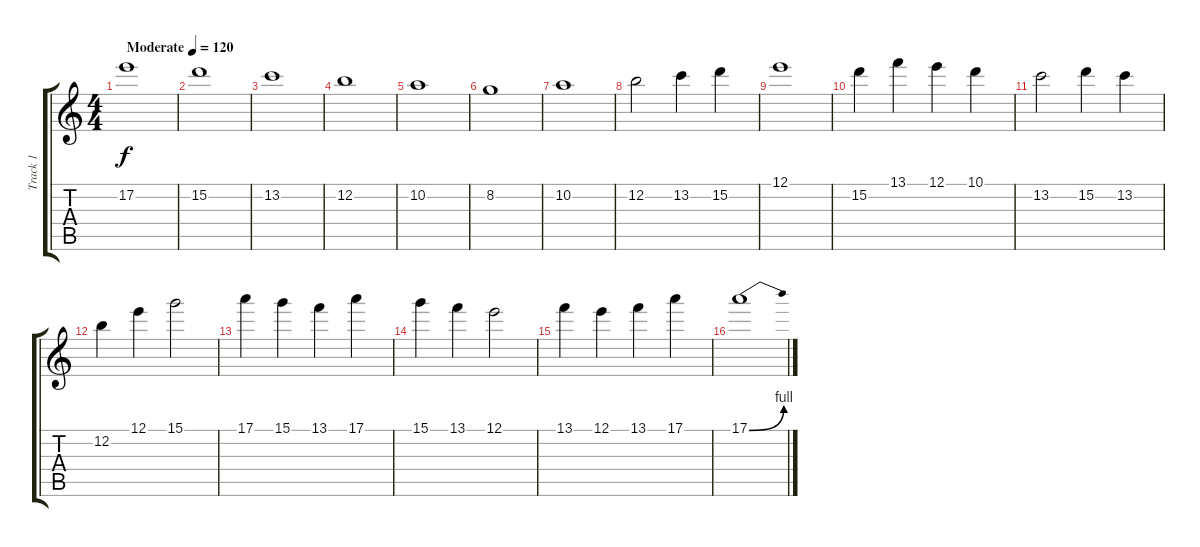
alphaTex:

\track ("Track 1" "Track 1") {instrument distortionguitar}
\staff {score tabs}
\tuning (E4 B3 G3 D3 A2 E2) {hide}
\ts (4 4)
\tempo (120 "Moderate")
\clef g2
\ks c
17.2.1{dy f instrument distortionguitar} |
15.2.1 |
13.2.1 |
12.2.1 |
10.2.1 |
8.2.1 |
10.2.1 |
12.2.2 13.2.4 15.2.4 |
12.1.1 |
15.2.4 13.1.4 12.1.4 10.1.4 |
13.2.2 15.2.4 13.2.4 |
12.2.4 12.1.4 15.1.2 |
17.1.4 15.1.4 13.1.4 17.1.4 |
15.1.4 13.1.4 12.1.2 |
13.1.4 12.1.4 13.1.4 17.1.4 |
17.1{be (bend 0 0 60 4)}.1
